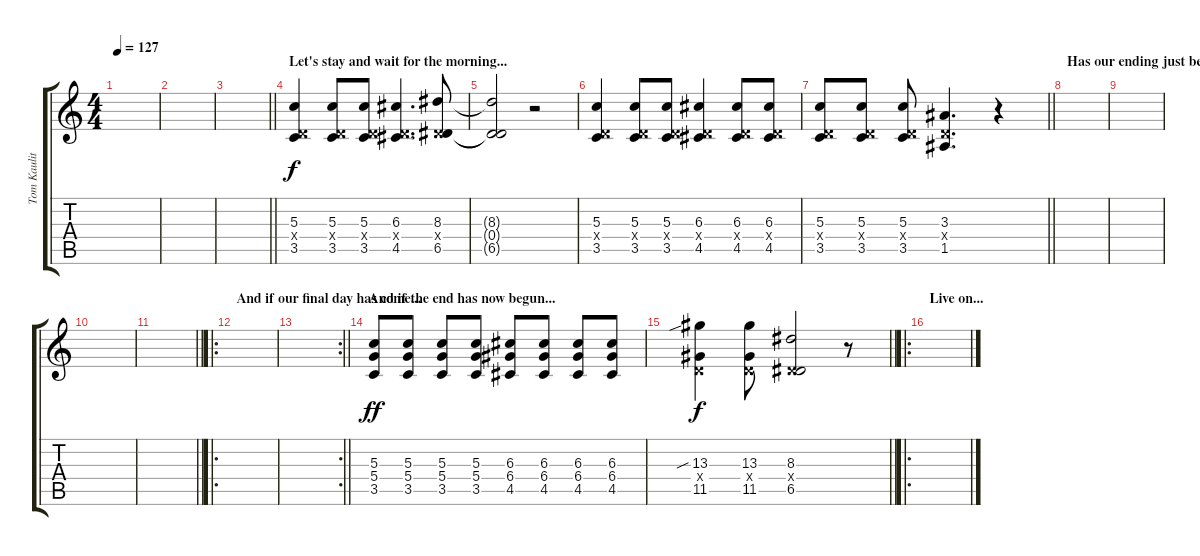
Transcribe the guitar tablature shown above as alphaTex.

\track ("Tom Kaulitz (2nd)" "Tom Kaulit") {instrument acousticguitarsteel}
\staff {score tabs}
\tuning (E4 B3 G3 D3 A2 E2) {hide}
\ts (4 4)
\tempo 127
\clef g2
\ks c
|
|
\barLineRight lightlight
|
\section ("" "Let's stay and wait for the morning...")
(5.3 0.4{x} 3.5).4 (5.3 0.4{x} 3.5).8 (5.3 0.4{x} 3.5).8 (6.3 0.4{x} 4.5).4{d} (8.3 0.4{x} 6.5).8 |
(8.3{t} 0.4{t} 6.5{t}).2 r.2 |
(5.3 0.4{x} 3.5).4 (5.3 0.4{x} 3.5).8 (5.3 0.4{x} 3.5).8 (6.3 0.4{x} 4.5).4 (6.3 0.4{x} 4.5).8 (6.3 0.4{x} 4.5).8 |
\barLineRight lightlight
(5.3 0.4{x} 3.5).8 (5.3 0.4{x} 3.5).8 (5.3 0.4{x} 3.5).8 (3.3 0.4{x} 1.5).4{d} r.4 |
\section ("" "Has our ending just begun?...")
|
|
|
\barLineRight lightlight
|
\ro
\section ("" "And if our final day has come...")
|
\rc 2
\barLineRight lightlight
|
\section ("" "And if the end has now begun...")
(5.3 5.4 3.5).8{dy ff} (5.3 5.4 3.5).8 (5.3 5.4 3.5).8 (5.3 5.4 3.5).8 (6.3 6.4 4.5).8 (6.3 6.4 4.5).8 (6.3 6.4 4.5).8 (6.3 6.4 4.5).8 |
\barLineRight lightlight
(13.3{sib} 0.4{x} 11.5).4{dy f} (13.3 0.4{x} 11.5).8 (8.3 0.4{x} 6.5).2 r.8 |
\ro
\section ("" "Live on...")
